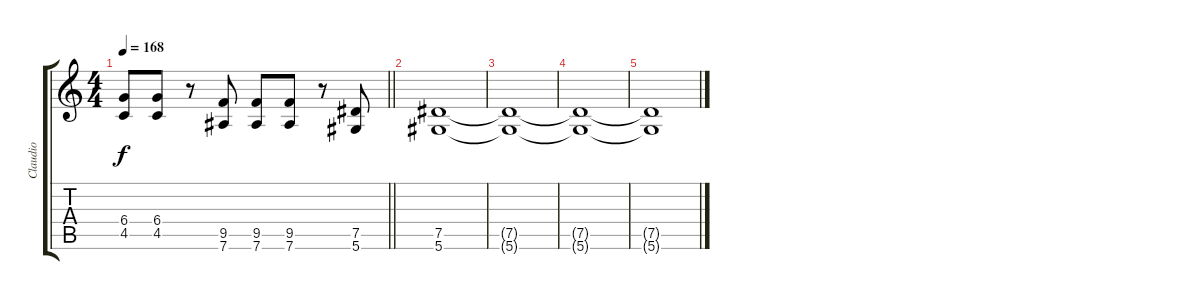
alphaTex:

\track ("Claudio" "Claudio") {instrument overdrivenguitar}
\staff {score tabs}
\tuning (Eb4 Bb3 Gb3 Db3 Ab2 Eb2) {hide}
\ts (4 4)
\tempo 168
\clef g2
\barLineRight lightlight
\ks c
(6.4 4.5).8{dy f} (6.4 4.5).8 r.8 (9.5 7.6).8 (9.5 7.6).8 (9.5 7.6).8 r.8 (7.5 5.6).8 |
(7.5 5.6).1 |
(7.5{t} 5.6{t}).1 |
(7.5{t} 5.6{t}).1{volume 4} |
(7.5{t} 5.6{t}).1
